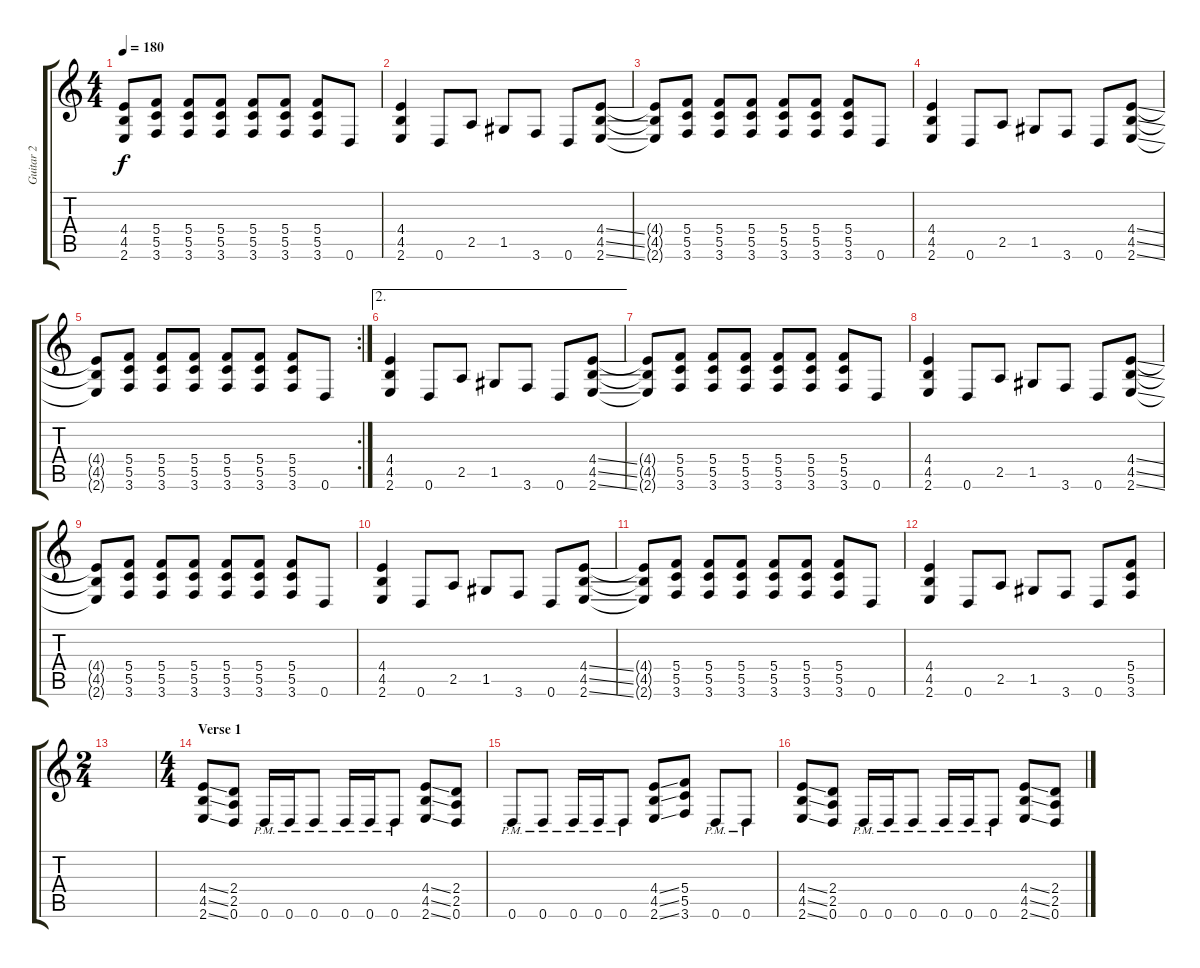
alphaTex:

\track ("Guitar 2" "Guitar 2") {instrument distortionguitar}
\staff {score tabs}
\tuning (D4 A3 F3 C3 G2 D2) {hide}
\ts (4 4)
\tempo 180
\clef g2
\ks c
(4.4{t} 4.5{t} 2.6{t}).8{dy f} (5.4 5.5 3.6).8 (5.4 5.5 3.6).8 (5.4 5.5 3.6).8 (5.4 5.5 3.6).8 (5.4 5.5 3.6).8 (5.4 5.5 3.6).8 0.6.8 |
(4.4 4.5 2.6).4 0.6.8 2.5.8 1.5.8 3.6.8 0.6.8 (4.4{ss} 4.5{ss} 2.6{ss}).8 |
(4.4{t} 4.5{t} 2.6{t}).8 (5.4 5.5 3.6).8 (5.4 5.5 3.6).8 (5.4 5.5 3.6).8 (5.4 5.5 3.6).8 (5.4 5.5 3.6).8 (5.4 5.5 3.6).8 0.6.8 |
(4.4 4.5 2.6).4 0.6.8 2.5.8 1.5.8 3.6.8 0.6.8 (4.4{ss} 4.5{ss} 2.6{ss}).8 |
\rc 2
(4.4{t} 4.5{t} 2.6{t}).8 (5.4 5.5 3.6).8 (5.4 5.5 3.6).8 (5.4 5.5 3.6).8 (5.4 5.5 3.6).8 (5.4 5.5 3.6).8 (5.4 5.5 3.6).8 0.6.8 |
\ae 2
(4.4 4.5 2.6).4 0.6.8 2.5.8 1.5.8 3.6.8 0.6.8 (4.4{ss} 4.5{ss} 2.6{ss}).8 |
(4.4{t} 4.5{t} 2.6{t}).8 (5.4 5.5 3.6).8 (5.4 5.5 3.6).8 (5.4 5.5 3.6).8 (5.4 5.5 3.6).8 (5.4 5.5 3.6).8 (5.4 5.5 3.6).8 0.6.8 |
(4.4 4.5 2.6).4 0.6.8 2.5.8 1.5.8 3.6.8 0.6.8 (4.4{ss} 4.5{ss} 2.6{ss}).8 |
(4.4{t} 4.5{t} 2.6{t}).8 (5.4 5.5 3.6).8 (5.4 5.5 3.6).8 (5.4 5.5 3.6).8 (5.4 5.5 3.6).8 (5.4 5.5 3.6).8 (5.4 5.5 3.6).8 0.6.8 |
(4.4 4.5 2.6).4 0.6.8 2.5.8 1.5.8 3.6.8 0.6.8 (4.4{ss} 4.5{ss} 2.6{ss}).8 |
(4.4{t} 4.5{t} 2.6{t}).8 (5.4 5.5 3.6).8 (5.4 5.5 3.6).8 (5.4 5.5 3.6).8 (5.4 5.5 3.6).8 (5.4 5.5 3.6).8 (5.4 5.5 3.6).8 0.6.8 |
(4.4 4.5 2.6).4 0.6.8 2.5.8 1.5.8 3.6.8 0.6.8 (5.4 5.5 3.6).8 |
\ts (2 4)
|
\ts (4 4)
\section ("" "Verse 1")
(4.4{ss} 4.5{ss} 2.6{ss}).8 (2.4 2.5 0.6).8 0.6{pm}.16 0.6{pm}.16 0.6{pm}.8 0.6{pm}.16 0.6{pm}.16 0.6{pm}.8 (4.4{ss} 4.5{ss} 2.6{ss}).8 (2.4 2.5 0.6).8 |
0.6{pm}.8 0.6{pm}.8 0.6{pm}.16 0.6{pm}.16 0.6{pm}.8 (4.4{ss} 4.5{ss} 2.6{ss}).8 (5.4 5.5 3.6).8 0.6{pm}.8 0.6{pm}.8 |
(4.4{ss} 4.5{ss} 2.6{ss}).8 (2.4 2.5 0.6).8 0.6{pm}.16 0.6{pm}.16 0.6{pm}.8 0.6{pm}.16 0.6{pm}.16 0.6{pm}.8 (4.4{ss} 4.5{ss} 2.6{ss}).8 (2.4 2.5 0.6).8
